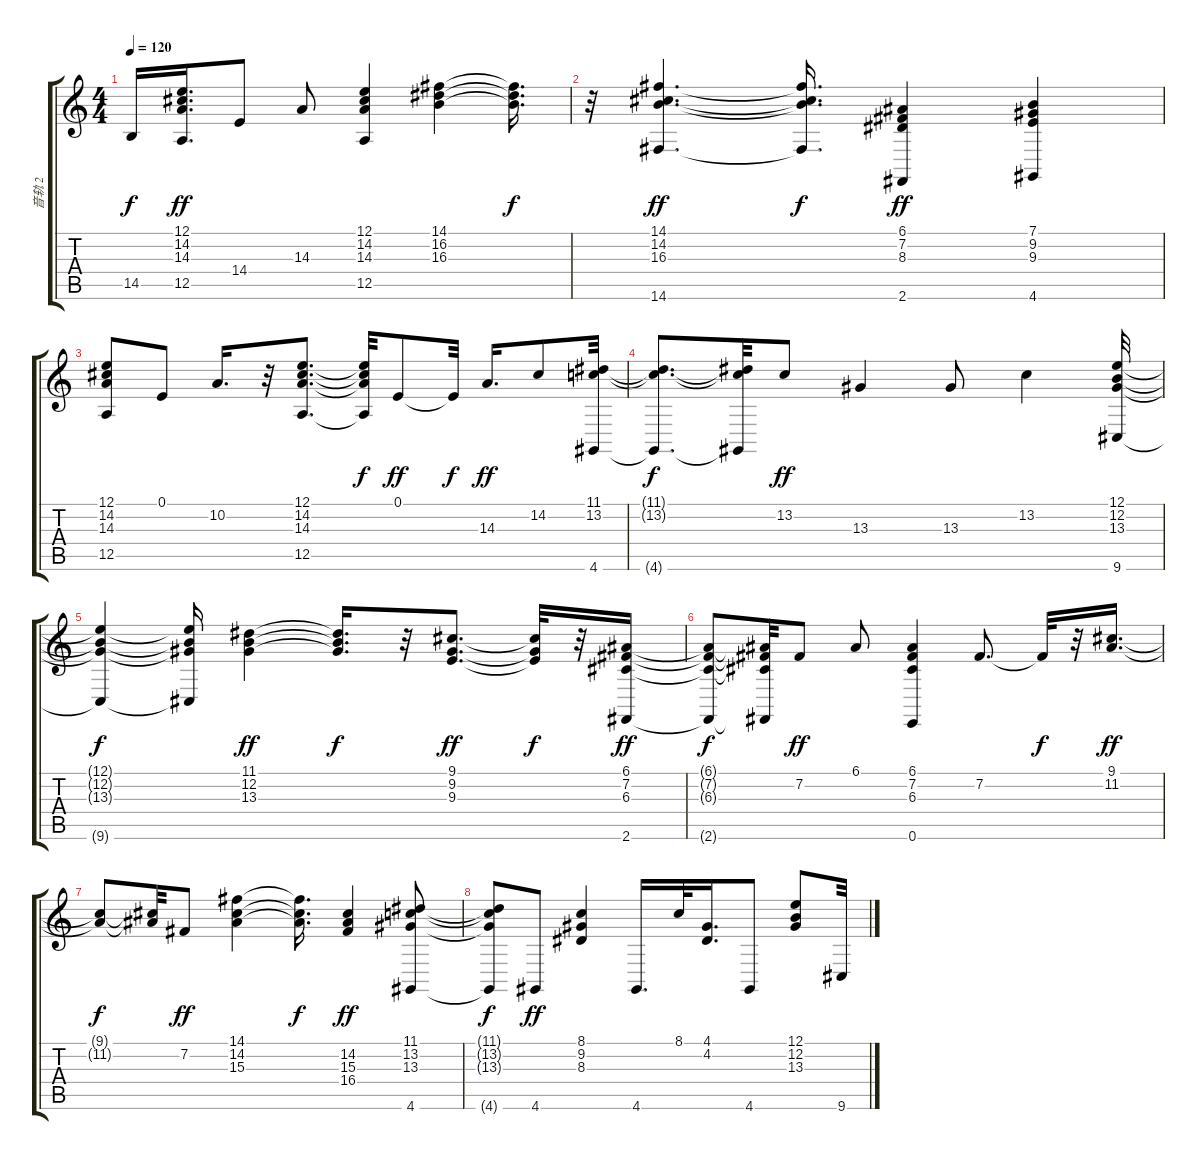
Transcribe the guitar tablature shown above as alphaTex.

\track ("音轨 2" "音轨 2") {instrument brightacousticpiano}
\staff {score tabs}
\tuning (E4 B3 G3 D3 A2 E2) {hide}
\ts (4 4)
\tempo 120
\clef g2
\ks c
14.5{t}.16{dy f} (12.1 14.2 14.3 12.5).16{d dy ff} 14.4.8 14.3.8 (12.1 14.2 14.3 12.5).4 (14.1 16.2 16.3).4 (14.1{t} 16.2{t} 16.3{t}).16{d dy f} |
r.32 (14.1 14.2 16.3 14.6).4{d dy ff} (14.1{t} 14.2{t} 16.3{t} 14.6{t}).16{d dy f} (6.1 7.2 8.3 2.6).4{dy ff} (7.1 9.2 9.3 4.6).4 |
(12.1 14.2 14.3 12.5).8 0.1.8 10.2.16{d} r.32 (12.1 14.2 14.3 12.5).8{d} (12.1{t} 14.2{t} 14.3{t} 12.5{t}).32{dy f} 0.1.8{dy ff} 0.1{t}.32{dy f} 14.3.16{d dy ff} 14.2.8 (11.1 13.2 4.6).32 |
(11.1{t} 13.2{t} 4.6{t}).8{d dy f} (11.1{t} 13.2{t} 4.6{t}).32 13.2.8{dy ff} 13.3.4 13.3.8 13.2.4 (12.1 12.2 13.3 9.6).32 |
(12.1{t} 12.2{t} 13.3{t} 9.6{t}).4{dy f} (12.1{t} 12.2{t} 13.3{t} 9.6{t}).16 (11.1 12.2 13.3).4{dy ff} (11.1{t} 12.2{t} 13.3{t}).16{d dy f} r.32 (9.1 9.2 9.3).8{d dy ff} (9.1{t} 9.2{t} 9.3{t}).32{dy f} r.32 (6.1 7.2 6.3 2.6).16{dy ff} |
(6.1{t} 7.2{t} 6.3{t} 2.6{t}).8{dy f} (6.1{t} 7.2{t} 6.3{t} 2.6{t}).32 7.2.8{dy ff} 6.1.8 (6.1 7.2 6.3 0.6).4 7.2.8{d} 7.2{t}.32{dy f} r.32 (9.1 11.2).16{d dy ff} |
(9.1{t} 11.2{t}).8{dy f} (9.1{t} 11.2{t}).32 7.2.8{dy ff} (14.1 14.2 15.3).4 (14.1{t} 14.2{t} 15.3{t}).16{d dy f} (14.2 15.3 16.4).4{dy ff} (11.1 13.2 13.3 4.6).8 |
(11.1{t} 13.2{t} 13.3{t} 4.6{t}).8{dy f} 4.6.8{dy ff} (8.1 9.2 8.3).4 4.6.16{d} 8.1.32 (4.1 4.2).16{d} 4.6.8 (12.1 12.2 13.3).8 9.6.32
